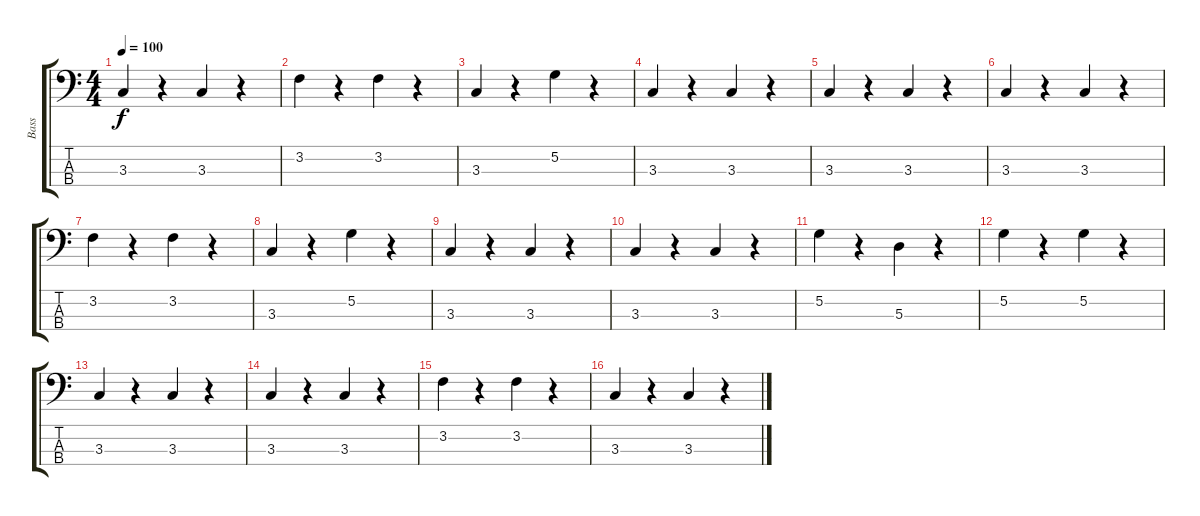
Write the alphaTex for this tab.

\track ("Bass" "Bass") {instrument electricbassfinger}
\staff {score tabs}
\tuning (G2 D2 A1 E1) {hide}
\ts (4 4)
\tempo 100
\clef f4
\ks c
3.3.4{dy f} r.4 3.3.4 r.4 |
3.2.4 r.4 3.2.4 r.4 |
3.3.4 r.4 5.2.4 r.4 |
3.3.4 r.4 3.3.4 r.4 |
3.3.4 r.4 3.3.4 r.4 |
3.3.4 r.4 3.3.4 r.4 |
3.2.4 r.4 3.2.4 r.4 |
3.3.4 r.4 5.2.4 r.4 |
3.3.4 r.4 3.3.4 r.4 |
3.3.4 r.4 3.3.4 r.4 |
5.2.4 r.4 5.3.4 r.4 |
5.2.4 r.4 5.2.4 r.4 |
3.3.4 r.4 3.3.4 r.4 |
3.3.4 r.4 3.3.4 r.4 |
3.2.4 r.4 3.2.4 r.4 |
3.3.4 r.4 3.3.4 r.4
